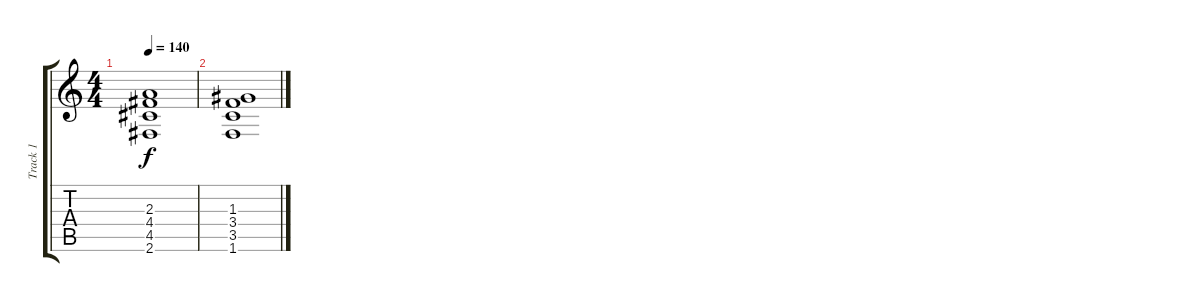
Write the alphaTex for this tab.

\track ("Track 1" "Track 1") {instrument overdrivenguitar}
\staff {score tabs}
\tuning (E4 B3 G3 D3 A2 E2) {hide}
\ts (4 4)
\tempo 140
\clef g2
\ks c
(2.3 4.4 4.5 2.6).1{dy f} |
(1.3 3.4 3.5 1.6).1
